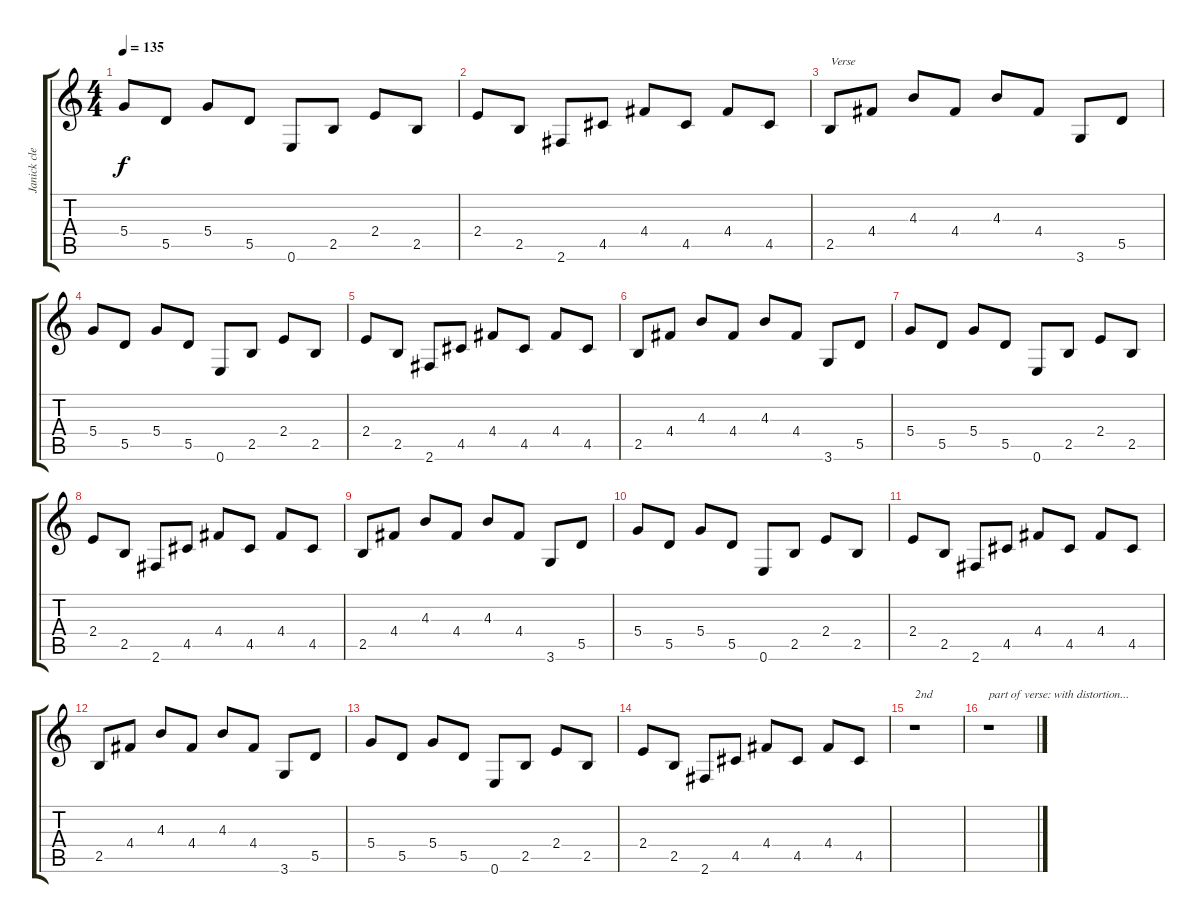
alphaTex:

\track ("Janick clean" "Janick cle") {instrument electricguitarclean}
\staff {score tabs}
\tuning (E4 B3 G3 D3 A2 E2) {hide}
\ts (4 4)
\tempo 135
\clef g2
\ks c
5.4.8{dy f} 5.5.8 5.4.8 5.5.8 0.6.8 2.5.8 2.4.8 2.5.8 |
2.4.8 2.5.8 2.6.8 4.5.8 4.4.8 4.5.8 4.4.8 4.5.8 |
2.5.8{txt "Verse"} 4.4.8 4.3.8 4.4.8 4.3.8 4.4.8 3.6.8 5.5.8 |
5.4.8 5.5.8 5.4.8 5.5.8 0.6.8 2.5.8 2.4.8 2.5.8 |
2.4.8 2.5.8 2.6.8 4.5.8 4.4.8 4.5.8 4.4.8 4.5.8 |
2.5.8 4.4.8 4.3.8 4.4.8 4.3.8 4.4.8 3.6.8 5.5.8 |
5.4.8 5.5.8 5.4.8 5.5.8 0.6.8 2.5.8 2.4.8 2.5.8 |
2.4.8 2.5.8 2.6.8 4.5.8 4.4.8 4.5.8 4.4.8 4.5.8 |
2.5.8 4.4.8 4.3.8 4.4.8 4.3.8 4.4.8 3.6.8 5.5.8 |
5.4.8 5.5.8 5.4.8 5.5.8 0.6.8 2.5.8 2.4.8 2.5.8 |
2.4.8 2.5.8 2.6.8 4.5.8 4.4.8 4.5.8 4.4.8 4.5.8 |
2.5.8 4.4.8 4.3.8 4.4.8 4.3.8 4.4.8 3.6.8 5.5.8 |
5.4.8 5.5.8 5.4.8 5.5.8 0.6.8 2.5.8 2.4.8 2.5.8 |
2.4.8 2.5.8 2.6.8 4.5.8 4.4.8 4.5.8 4.4.8 4.5.8 |
r.1{txt "2nd"} |
r.1{txt "part of verse: with distortion..."}
